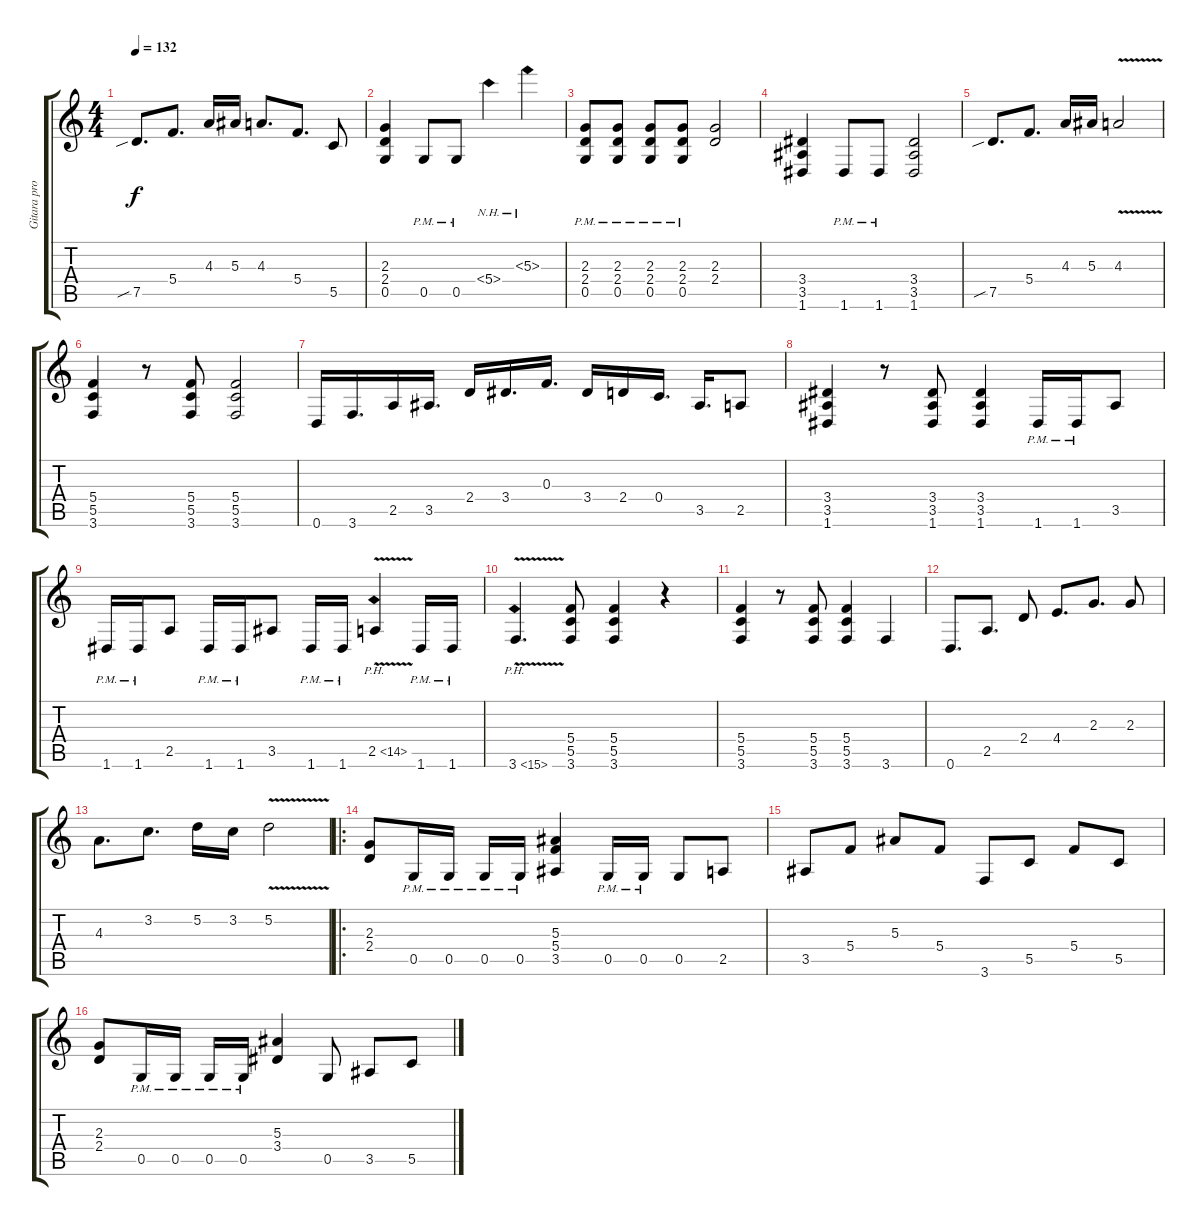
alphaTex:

\track ("Gitara prowadząca" "Gitara pro") {instrument distortionguitar}
\staff {score tabs}
\tuning (D4 A3 F3 C3 G2 D2) {hide}
\ts (4 4)
\tempo 132
\clef g2
\ks c
7.5{sib}.8{d dy f} 5.4.8{d} 4.3.16 5.3.16 4.3.8{d} 5.4.8{d} 5.5.8 |
(2.3 2.4 0.5).4 0.5{pm}.8 0.5{pm}.8 5.4{nh}.4 5.3{nh}.4 |
(2.3{pm} 2.4{pm} 0.5{pm}).8 (2.3{pm} 2.4{pm} 0.5{pm}).8 (2.3{pm} 2.4{pm} 0.5{pm}).8 (2.3{pm} 2.4{pm} 0.5{pm}).8 (2.3 2.4).2 |
(3.4 3.5 1.6).4 1.6{pm}.8 1.6{pm}.8 (3.4 3.5 1.6).2 |
7.5{sib}.8{d} 5.4.8{d} 4.3.16 5.3.16 4.3{v}.2 |
(5.4 5.5 3.6).4 r.8 (5.4 5.5 3.6).8 (5.4 5.5 3.6).2 |
0.6.16 3.6.16{d} 2.5.16 3.5.16{d} 2.4.16 3.4.16{d} 0.3.16{d} 3.4.16 2.4.16 0.4.16{d} 3.5.16{d} 2.5.8 |
(3.4 3.5 1.6).4 r.8 (3.4 3.5 1.6).8 (3.4 3.5 1.6).4 1.6{pm}.16 1.6{pm}.16 3.5.8 |
1.6{pm}.16 1.6{pm}.16 2.5.8 1.6{pm}.16 1.6{pm}.16 3.5.8 1.6{pm}.16 1.6{pm}.16 2.5{ph 12 v}.4 1.6{pm}.16 1.6{pm}.16 |
3.6{ph 12 v}.4{d} (5.4 5.5 3.6).8 (5.4 5.5 3.6).4 r.4 |
(5.4 5.5 3.6).4 r.8 (5.4 5.5 3.6).8 (5.4 5.5 3.6).4 3.6.4 |
0.6.8{d} 2.5.8{d} 2.4.8 4.4.8{d} 2.3.8{d} 2.3.8 |
4.3.8{d} 3.2.8{d} 5.2.16 3.2.16 5.2{v}.2 |
\ro
(2.3 2.4).8 0.5{pm}.16 0.5{pm}.16 0.5{pm}.16 0.5{pm}.16 (5.3 5.4 3.5).4 0.5{pm}.16 0.5{pm}.16 0.5.8 2.5.8 |
3.5.8 5.4.8 5.3.8 5.4.8 3.6.8 5.5.8 5.4.8 5.5.8 |
(2.3 2.4).8 0.5{pm}.16 0.5{pm}.16 0.5{pm}.16 0.5{pm}.16 (5.3 3.4).4 0.5.8 3.5.8 5.5.8
